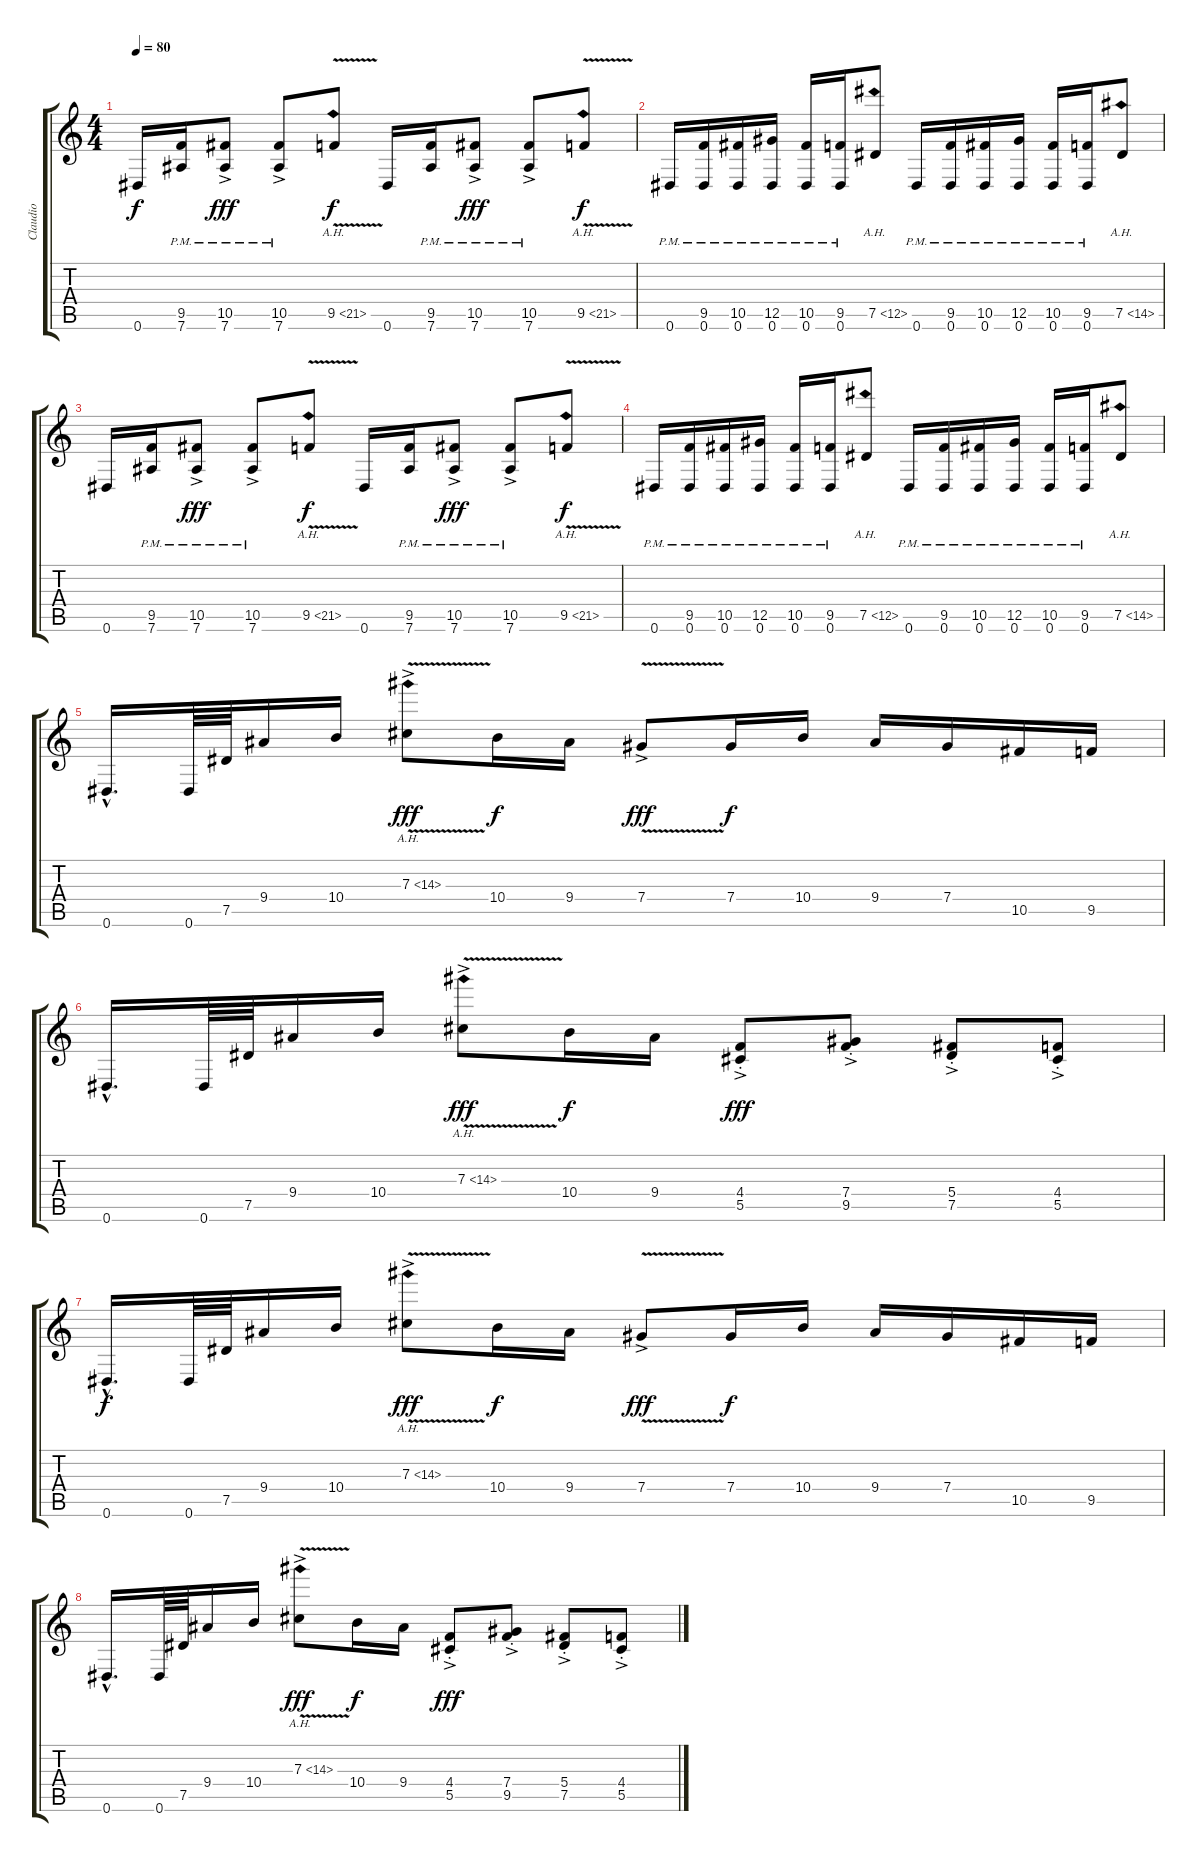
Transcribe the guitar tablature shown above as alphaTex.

\track ("Claudio" "Claudio") {instrument distortionguitar}
\staff {score tabs}
\tuning (Eb4 Bb3 Gb3 Db3 Ab2 Eb2) {hide}
\ts (4 4)
\tempo 80
\clef g2
\ks c
0.6.16{dy f} (9.5{pm} 7.6{pm}).16 (10.5{ac pm} 7.6{ac pm}).8{dy fff} (10.5{ac pm} 7.6{ac pm}).8 9.5{ah 12 v}.8{dy f} 0.6.16 (9.5{pm} 7.6{pm}).16 (10.5{ac pm} 7.6{ac pm}).8{dy fff} (10.5{ac pm} 7.6{ac pm}).8 9.5{ah 12 v}.8{dy f} |
0.6{pm}.16 (9.5{pm} 0.6{pm}).16 (10.5{pm} 0.6{pm}).16 (12.5{pm} 0.6{pm}).16 (10.5{pm} 0.6{pm}).16 (9.5{pm} 0.6{pm}).16 7.5{ah 5}.8 0.6{pm}.16 (9.5{pm} 0.6{pm}).16 (10.5{pm} 0.6{pm}).16 (12.5{pm} 0.6{pm}).16 (10.5{pm} 0.6{pm}).16 (9.5{pm} 0.6{pm}).16 7.5{ah 7}.8 |
0.6.16 (9.5{pm} 7.6{pm}).16 (10.5{ac pm} 7.6{ac pm}).8{dy fff} (10.5{ac pm} 7.6{ac pm}).8 9.5{ah 12 v}.8{dy f} 0.6.16 (9.5{pm} 7.6{pm}).16 (10.5{ac pm} 7.6{ac pm}).8{dy fff} (10.5{ac pm} 7.6{ac pm}).8 9.5{ah 12 v}.8{dy f} |
0.6{pm}.16 (9.5{pm} 0.6{pm}).16 (10.5{pm} 0.6{pm}).16 (12.5{pm} 0.6{pm}).16 (10.5{pm} 0.6{pm}).16 (9.5{pm} 0.6{pm}).16 7.5{ah 5}.8 0.6{pm}.16 (9.5{pm} 0.6{pm}).16 (10.5{pm} 0.6{pm}).16 (12.5{pm} 0.6{pm}).16 (10.5{pm} 0.6{pm}).16 (9.5{pm} 0.6{pm}).16 7.5{ah 7}.8 |
0.6{hac}.16{d instrument distortionguitar} 0.6.64 7.5.64 9.4.16 10.4.16 7.3{ah 7 v ac}.8{dy fff} 10.4.16{dy f} 9.4.16 7.4{v ac}.8{dy fff} 7.4.16{dy f} 10.4.16 9.4.16 7.4.16 10.5.16 9.5.16 |
0.6{hac}.16{d} 0.6.64 7.5.64 9.4.16 10.4.16 7.3{ah 7 v ac}.8{dy fff} 10.4.16{dy f} 9.4.16 (4.4{ac st} 5.5{ac st}).8{dy fff} (7.4{ac st} 9.5{ac st}).8 (5.4{ac st} 7.5{ac st}).8 (4.4{ac st} 5.5{ac st}).8 |
0.6{hac}.16{d dy f instrument distortionguitar} 0.6.64 7.5.64 9.4.16 10.4.16 7.3{ah 7 v ac}.8{dy fff} 10.4.16{dy f} 9.4.16 7.4{v ac}.8{dy fff} 7.4.16{dy f} 10.4.16 9.4.16 7.4.16 10.5.16 9.5.16 |
0.6{hac}.16{d} 0.6.64 7.5.64 9.4.16 10.4.16 7.3{ah 7 v ac}.8{dy fff} 10.4.16{dy f} 9.4.16 (4.4{ac st} 5.5{ac st}).8{dy fff} (7.4{ac st} 9.5{ac st}).8 (5.4{ac st} 7.5{ac st}).8 (4.4{ac st} 5.5{ac st}).8
